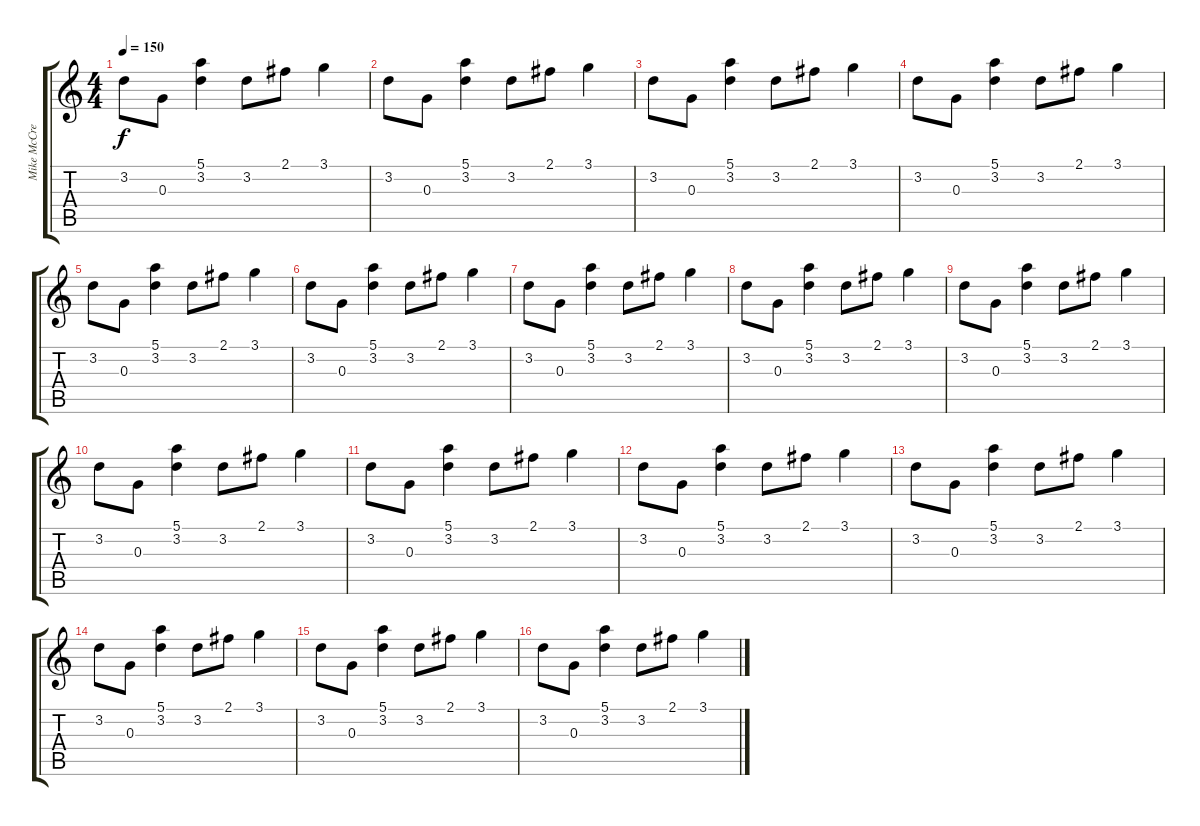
\track ("Mike McCready" "Mike McCre") {instrument distortionguitar}
\staff {score tabs}
\tuning (E4 B3 G3 D3 A2 E2) {hide}
\ts (4 4)
\tempo 150
\clef g2
\ks c
3.2.8{dy f} 0.3.8 (5.1 3.2).4 3.2.8 2.1.8 3.1.4 |
3.2.8 0.3.8 (5.1 3.2).4 3.2.8 2.1.8 3.1.4 |
3.2.8 0.3.8 (5.1 3.2).4 3.2.8 2.1.8 3.1.4 |
3.2.8 0.3.8 (5.1 3.2).4 3.2.8 2.1.8 3.1.4 |
3.2.8 0.3.8 (5.1 3.2).4 3.2.8 2.1.8 3.1.4 |
3.2.8 0.3.8 (5.1 3.2).4 3.2.8 2.1.8 3.1.4 |
3.2.8 0.3.8 (5.1 3.2).4 3.2.8 2.1.8 3.1.4 |
3.2.8 0.3.8 (5.1 3.2).4 3.2.8 2.1.8 3.1.4 |
3.2.8 0.3.8 (5.1 3.2).4 3.2.8 2.1.8 3.1.4 |
3.2.8 0.3.8 (5.1 3.2).4 3.2.8 2.1.8 3.1.4 |
3.2.8 0.3.8 (5.1 3.2).4 3.2.8 2.1.8 3.1.4 |
3.2.8 0.3.8 (5.1 3.2).4 3.2.8 2.1.8 3.1.4 |
3.2.8 0.3.8 (5.1 3.2).4 3.2.8 2.1.8 3.1.4 |
3.2.8 0.3.8 (5.1 3.2).4 3.2.8 2.1.8 3.1.4 |
3.2.8 0.3.8 (5.1 3.2).4 3.2.8 2.1.8 3.1.4 |
3.2.8 0.3.8 (5.1 3.2).4 3.2.8 2.1.8 3.1.4
